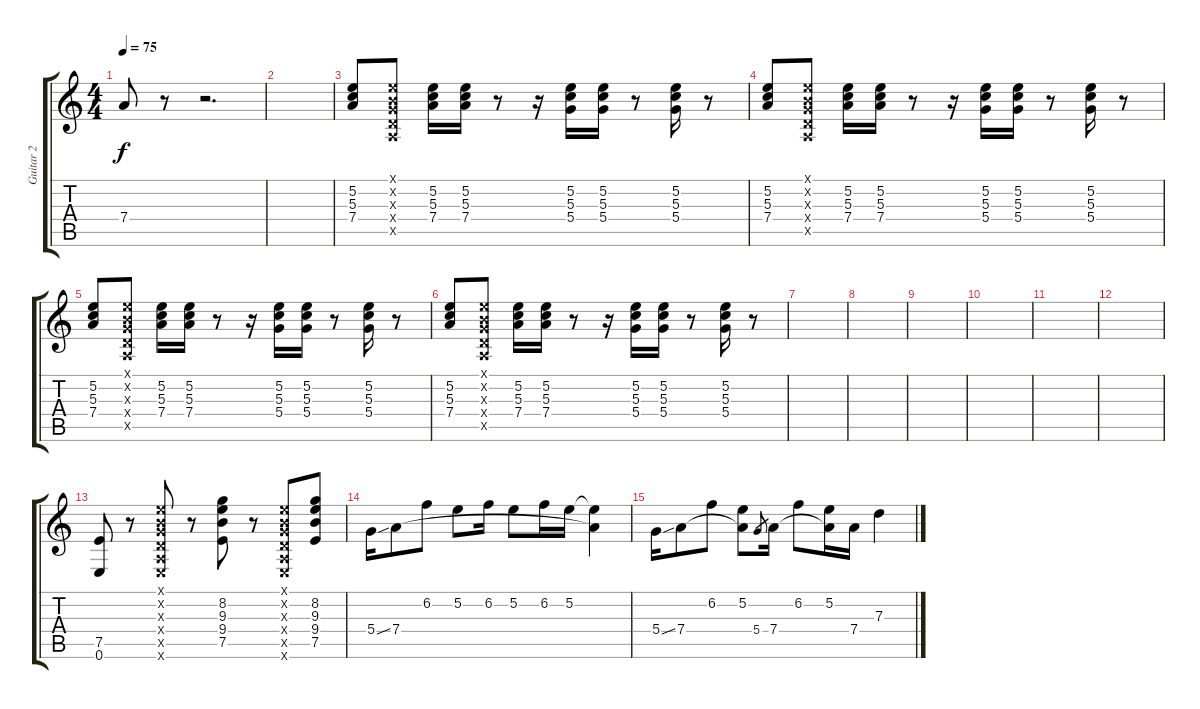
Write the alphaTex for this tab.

\track ("Guitar 2" "Guitar 2") {instrument electricguitarjazz}
\staff {score tabs}
\tuning (E4 B3 G3 D3 A2 E2) {hide}
\ts (4 4)
\tempo 75
\clef g2
\ks c
7.4{t}.8{dy f} r.8 r.2{d} |
|
(5.2 5.3 7.4).8 (0.1{x} 0.2{x} 0.3{x} 0.4{x} 0.5{x}).8 (5.2 5.3 7.4).16 (5.2 5.3 7.4).16 r.8 r.16 (5.2 5.3 5.4).16 (5.2 5.3 5.4).16 r.8 (5.2 5.3 5.4).16 r.8 |
(5.2 5.3 7.4).8 (0.1{x} 0.2{x} 0.3{x} 0.4{x} 0.5{x}).8 (5.2 5.3 7.4).16 (5.2 5.3 7.4).16 r.8 r.16 (5.2 5.3 5.4).16 (5.2 5.3 5.4).16 r.8 (5.2 5.3 5.4).16 r.8 |
(5.2 5.3 7.4).8 (0.1{x} 0.2{x} 0.3{x} 0.4{x} 0.5{x}).8 (5.2 5.3 7.4).16 (5.2 5.3 7.4).16 r.8 r.16 (5.2 5.3 5.4).16 (5.2 5.3 5.4).16 r.8 (5.2 5.3 5.4).16 r.8 |
(5.2 5.3 7.4).8 (0.1{x} 0.2{x} 0.3{x} 0.4{x} 0.5{x}).8 (5.2 5.3 7.4).16 (5.2 5.3 7.4).16 r.8 r.16 (5.2 5.3 5.4).16 (5.2 5.3 5.4).16 r.8 (5.2 5.3 5.4).16 r.8 |
|
|
|
|
|
|
(7.5 0.6).8 r.8 (0.1{x} 0.2{x} 0.3{x} 0.4{x} 0.5{x} 0.6{x}).8 r.8 (8.2 9.3 9.4 7.5).8 r.8 (0.1{x} 0.2{x} 0.3{x} 0.4{x} 0.5{x} 0.6{x}).8 (8.2 9.3 9.4 7.5).8 |
5.4{ss}.16 7.4.8 6.2.8 5.2.8 6.2.16 5.2.8 6.2.16 5.2.16 (5.2{t} 7.4{t}).4 |
5.4{ss}.16 7.4.8 6.2.8 (5.2 7.4{t}).8 5.4.8{gr} 7.4.16 6.2.8 (5.2 7.4{t}).16 7.4.16 7.3.4
